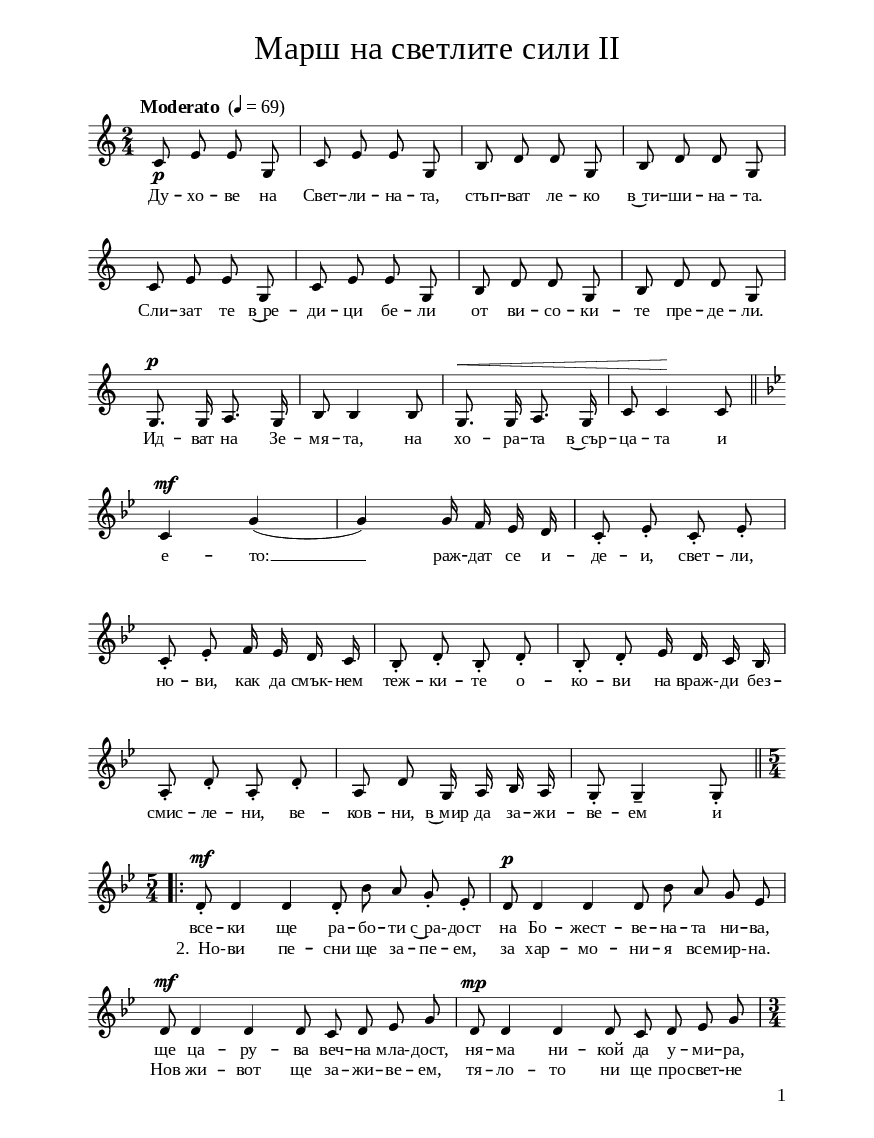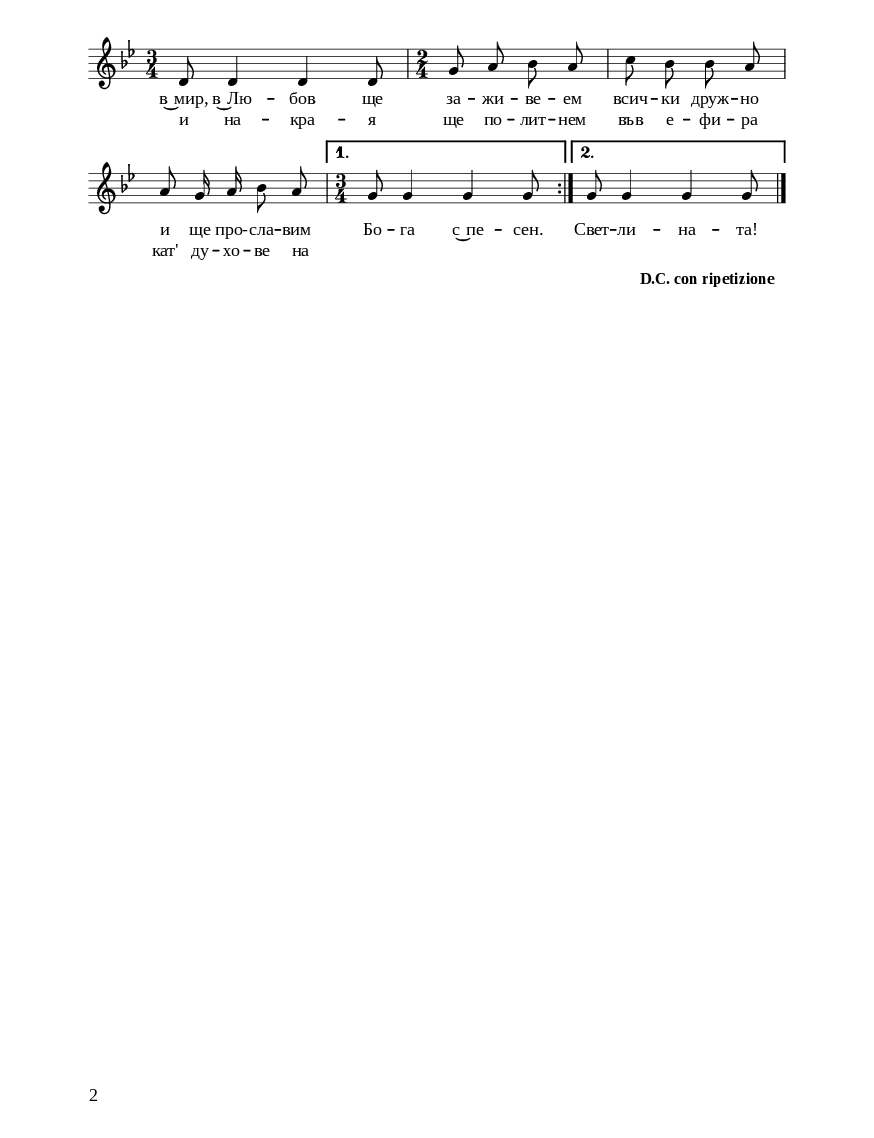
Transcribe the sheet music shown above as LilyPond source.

\version "2.24.2"

% include paper part and global functions
\include "include/globals.ily"

\bookpart {
  \label #'ref253
  \tocItem \markup "Марш на светлите сили II"
  \include "include/bookpart-paper.ily"
  \score {
    \include "include/score-layout.ily"

    \new Voice \relative c' {
      \clef treble
      \key c \major
      \time 2/4
      \tempoFunc "Moderato " 4 "69"

      \autoBeamOff


      c8 \p e e g, | c8 e e g, | b d d g, | b d d g, | \break

      c8 e e g, |c8 e e g, | b d d g, |  b d d g, | \break

      g8.^\p g16 a8. g16 | b8 b4 b8 | g8.^\< g16 a8. g16 |  c8 c4  \! c8 | \bar "||" \break

      \key g \minor  c4^\mf  g'4 (g4) g16 f es d |  c8\staccato es\staccato c\staccato es\staccato |\break

      c\staccato es\staccato f16 es d c | bes8\staccato d\staccato bes\staccato d\staccato | bes\staccato d\staccato es16 d c bes | a8\staccato d\staccato a\staccato d\staccato | a d g,16 a bes a | g8\staccato g4-- g8\staccato | \break

      \bar ".|:-||"  \repeat volta 2 {

        \time 5/4 d'8\staccato^\mf d4 d4 d8\staccato bes'8 a g\staccato es\staccato |

        d8^\p  d4 d4 d8 bes'8 a8 g es | \break

        d8^\mf  d4  d4 d8 c d es g |

        d^\mp  d4 d4 d8 c8 d8 es g |

        \time 3/4 d8 d4 d4 d8 | \time 2/4 g8 a bes a |c bes bes a | \break

        a g16 a bes8 a8 |
        \time 3/4
      }

      \alternative {
        { g8 g4 g4 g8}
        { g8 g4 g4 g8\bar "|." }
      }


    }

    \addlyrics {
      Ду -- хо -- ве на Свет -- ли -- на -- та, стъп -- ват ле -- ко в~ти -- ши -- на -- та.

      Сли --  зат те в~ре -- ди -- ци бе -- ли от ви -- со -- ки -- те пре -- де -- ли.

      Ид  -- ват на Зе -- мя -- та, на хо -- ра -- та в~сър -- ца -- та

      и е -- то: __ раж -- дат се и -- де -- и, свет --  ли, но -- ви,

      как да "смък-" -- нем теж -- ки -- те о -- ко -- ви на

      "враж-" -- ди без -- смис -- ле -- ни, ве -- ков -- ни, в~мир да за -- жи -- ве -- ем



      и все -- ки ще ра -- бо -- ти "с~ра-" -- дост на Бо -- жест -- ве -- на -- та ни -- ва,

      ще ца -- ру -- ва веч -- на "мла-" -- дост, ня -- ма ни -- кой да у -- ми -- ра,

      в~мир, в~Лю -- бов ще за -- жи -- ве -- ем

      всич -- ки друж -- но и ще "про-" -- сла -- вим Бо -- га с~пе -- сен. Свет -- ли -- на -- та!

    }

    \addlyrics {
      " " " " " " " " " " " " " " " "

      " " " " " " " " " " " " " " " "

      " " " " " " " " " " " " " " " " " "

      " " " " " " " " " " " " " " " " " " " " " " " " " " " "

      " " " " " " " " " " " " " " " " " "    " " " " " " " " " " " " " " " " " " " " " " " " " " " "

      " " " " " " " " " " " " " " " " " "    " " " " " " " " " " " " " " " " " " " " " " " " " " " "

      "2.  Но-"   -- ви пе -- сни ще за -- пе -- ем, за хар -- мо -- ни -- я все -- "мир-" -- на.

      Нов жи -- вот ще за -- жи -- ве -- ем, тя -- ло -- то ни ще про -- свет -- не

      и на -- кра -- я ще по -- лит -- нем във е -- фи -- ра кат' ду -- хо -- ве на


      " " " " " " " " " " " " " " " " " "

      " " " " " " " " " " " " " " " " " "
    }

    \header {
      title = \titleFunc "Марш на светлите сили II" "Marš na svetlite sili II"
    }

    \midi{}

  } % score

  \markup \dc-one "D.C. con ripetizione"



} % bookpart

% Più mosso
%
